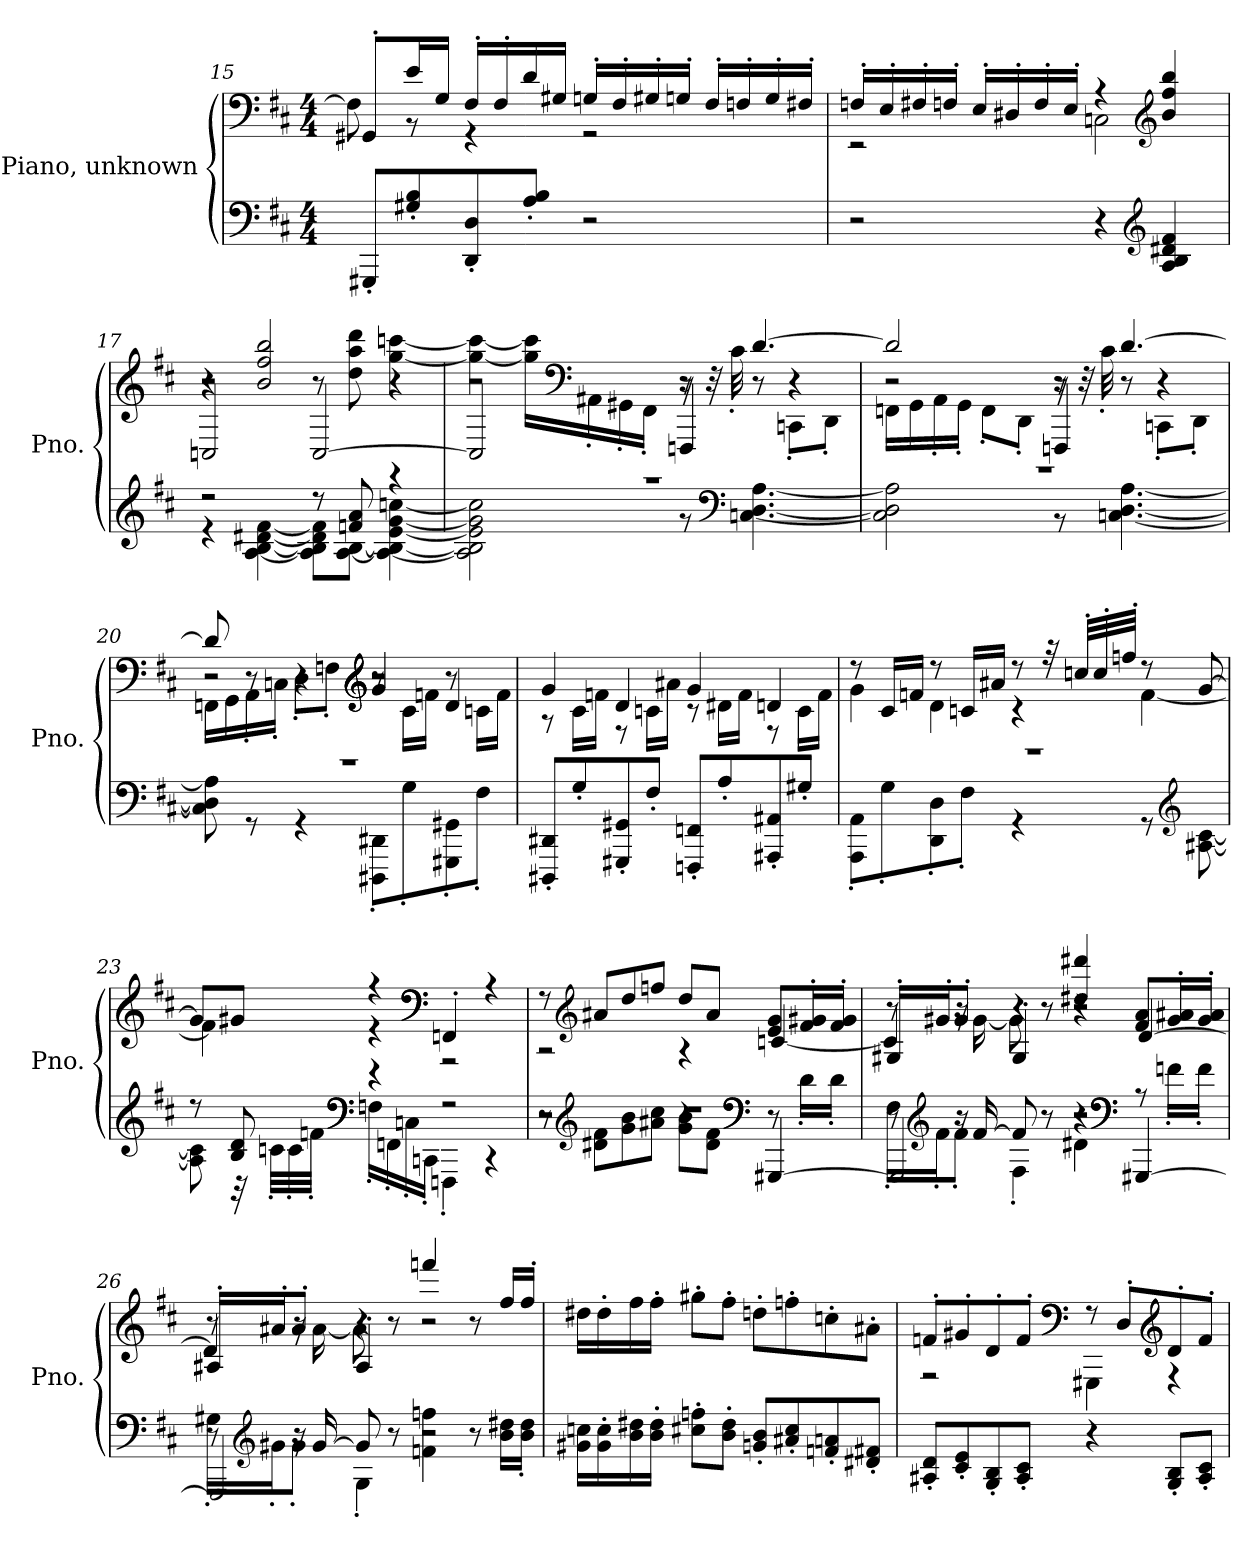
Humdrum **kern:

**kern	**kern
*part1	*part1
*staff2	*staff1
*I"Piano, unknown	*
*I'Pno.	*
*clefF4	*clefF4
*k[f#c#]	*k[f#c#]
*M4/4	*M4/4
=15	=15
*	*^
8GGG#X'/L	8GG#X'/L	8F#\]
8G#X/' 8B/'	16e/L	8r
.	16G/JJ	.
8DD/' 8D/'	16F#'/LL	4r
.	16F#'/	.
8A/' 8B/'J	16d/	.
.	16G#X/JJ	.
2r	16Gn'/LL	2r
.	16F#'/	.
.	16G#X'/	.
.	16Gn'/JJ	.
.	16F#'/LL	.
.	16Fn'/	.
.	16G'/	.
.	16F#X'/JJ	.
!!LO:LB:g=z	!!
=16	=16	=16
2r	16Fn'/LL	2r
.	16E'/	.
.	16F#X'/	.
.	16Fn'/JJ	.
.	16E'/LL	.
.	16D#X'/	.
.	16F'/	.
.	16E'/JJ	.
4r	4r	2Cn\
*clefG2	*clefG2	*
4A/ 4B/ 4d#X/ 4f#/	4b/ 4ff#/ 4bb/	.
=17	=17	=17
*^	*	*^
2r	4r	4r	2r	2Cn/
.	[4A\ [4B\ [4d#X\ [4f#\	2b/ 2ff#/ 2bb/	.	.
8r	8A\] 8B\] 8d#\] 8f#\]L	.	8r	[2C/
8fn/ 8a/	[8A\ [8B\J	.	8dd\ 8aa\ 8ddd\	.
4r	4A\_ 4B\_ [4e\ [4g\ [4ccn\	4r	[4gg\ [4cccn\	.
!!LO:LB:g=z	!!	!!
=18	=18	=18	=18	=18
1r	2A\] 2B\] 2e\] 2g\] 2cc\]	2r	4gg\_ 4ccc\_	2C/]
.	.	.	16gg\] 16ccc\]LL	.
*	*	*clefF4	*	*
.	.	.	16AA#X'\	.
.	.	.	16GG#X'\	.
.	.	.	16FF#'\JJ	.
.	8r	8r	16r	4FFFn/
.	.	.	32r	.
.	.	.	32c#'\	.
*clefF4	*	*	*	*
.	[4.Cn\ [4.D\ [4.A\	[4.d/	8r	.
.	.	.	8CCn'\L	4r
.	.	.	8DD'\J	.
=19	=19	=19	=19	=19
1r	2C\] 2D\] 2A\]	2d/]	16FFn\LL	2r
.	.	.	16GG\	.
.	.	.	16AA'\	.
.	.	.	16GG'\JJ	.
.	.	.	8FF'\L	.
.	.	.	8DD'\J	.
.	8r	8r	16r	4FFFn/
.	.	.	32r	.
.	.	.	32c#'\	.
.	[4.Cn\ [4.D\ [4.A\	[4.d/	8r	.
.	.	.	8CCn'\L	4r
.	.	.	8DD'\J	.
!!LO:LB:g=z	!!	!!
=20	=20	=20	=20	=20
1r	8C\] 8D\] 8A\]	8d/]	16FFn\LL	2r
.	.	.	16GG\	.
.	8r	8r	16AA'\	.
.	.	.	16Cn'\JJ	.
.	4r	4r	8D'\L	.
.	.	.	8Fn'\J	.
*	*	*clefG2	*	*
.	8DDD#X\' 8DD#X\'L	2r	8r	4g/
.	8G'\	.	16c#\LL	.
.	.	.	16fn\JJ	.
.	8GGG#X\' 8GG#X\'	.	8r	4d/
.	8F#'\J	.	16cn\LL	.
.	.	.	16f\JJ	.
*v	*v	*	*	*
*	*	*v	*v
=21	=21	=21
8DDD#X/' 8DD#X/'L	4g/	8r
8G'/	.	16c#\LL
.	.	16fn\JJ
8GGG#X/' 8GG#X/'	4d/	8r
8F#'/J	.	16cn\LL
.	.	16a#X\JJ
8FFFn/' 8FFn/'L	4g/	8r
8A'/	.	16d#X\LL
.	.	16f\JJ
8AAA#X/' 8AA#X/'	4dn/	8r
8G#X'/J	.	16c\LL
.	.	16f\JJ
!!LO:LB:g=z	!!
=22	=22	=22
*^	*	*
1r	8AAA\' 8AA\'L	8r	4g\
.	8G'\	16c#/LL	.
.	.	16fn/JJ	.
.	8DD\' 8D\'	8r	4d\
.	8F#'\J	16cn/LL	.
.	.	16a#X/JJ	.
.	4r	8r	4r
.	.	32r	.
.	.	32ccn'/LLL	.
.	.	32cc'/	.
.	.	32ffn'/JJJ	.
.	8r	8r	[4f\
*clefG2	*	*	*
.	[8A#X\ [8c#\	[8g/	.
=23	=23	=23	=23
8r	8A#\] 8c#\]	8g/L]	4f\]
8B/ 8d/	32r	8g#X/J	.
.	32cn'\LLL	.	.
.	32c'\	.	.
.	32fn'\JJJ	.	.
*clefF4	*	*	*
4r	16Fn'\LL	4r	4r
.	16FFn'\	.	.
.	16Cn'\	.	.
.	16CCn'\JJ	.	.
*	*	*clefF4	*
2r	4FFFn'\	4FFn'/	2r
.	4r	4r	.
!!LO:LB:g=z	!!
=24	=24	=24	=24
*	*^	*	*
1r	8r	2r	8r	2r
*clefG2	*	*	*clefG2	*
.	8d#X\ 8f#\L	.	8a#X/L	.
.	8g\ 8b\	.	8dd/	.
.	8a#X\ 8cc#\J	.	8ffn/J	.
.	8g\ 8b\L	4r	8dd/L	4r
.	8d#\ 8f#\J	.	8a#/J	.
*clefF4	*	*	*	*
.	8r	[4GGG#X/	8e/ 8g/L	[4cn/
.	16d#'\LL	.	16f#/' 16g#X/'L	.
.	16d#'\JJ	.	16f#/' 16g#/'JJ	.
=25	=25	=25	=25	=25
*	*	*	*	*^
8r	16F#'\LL	2GGG#/]	16G#X'/LL	8r	4c/]
*clefG2	*	*	*	*	*
.	16f#'\J	.	16g#X'/J	.	.
16r	8f#'\J	.	8g#'/J	16r	.
[16f#/	.	.	.	[16g#\	.
8f#/]	4F#'\	.	4G#'/	8g#\]	4r
8r	.	.	.	8r	.
2r	4d#X\	4r	4dd#X/ 4ddd#X/	2r	4r
*clefF4	*	*	*	*	*
.	8r	[4GGG#X/	8f#/ 8a/L	.	[4d/
.	16fn'\LL	.	16g#/' 16a#X/'L	.	.
.	16f'\JJ	.	16g#/' 16a#/'JJ	.	.
!!LO:PB:g=z	!!	!!
=26	=26	=26	=26	=26	=26
8r	16G#X'\LL	2GGG#/]	16A#X'/LL	8r	4d/]
*clefG2	*	*	*	*	*
.	16g#X'\J	.	16a#X'/J	.	.
16r	8g#'\J	.	8a#'/J	16r	.
[16g#/	.	.	.	[16a#\	.
8g#/]	4G#'\	.	4A#'/	8a#\]	4r
8r	.	.	.	8r	.
2r	4fn\ 4ffn\	2r	4fffn/	2r	2r
.	8r	.	8r	.	.
.	16b\ 16dd#X\LL	.	16ff#/LL	.	.
.	16b\' 16dd#\'JJ	.	16ff#'/JJ	.	.
*v	*v	*v	*	*	*
*	*v	*v	*v
=27	=27
16g#X\ 16ccn\LL	16dd#X\LL
16g#\' 16cc\'	16dd#'\
16b\ 16dd#X\	16ff#\
16b\' 16dd#\'JJ	16ff#'\JJ
8cc#X\' 8ffn\'L	8gg#X'\L
8b\' 8dd#\'J	8ff#'\J
8gn/' 8b/'L	8ddn'\L
8a#X/' 8cc#/'	8ffn'\
8fn/' 8an/'	8ccn'\
8d#X/' 8f#X/'J	8a#X'\J
!!LO:LB:g=z
=28	=28
*	*^
8A#X/' 8d/'L	8fn'/L	2r
8c#/' 8e/'	8g#X'/	.
8G/' 8B/'	8d'/	.
8A#/' 8c#/'J	8f'/J	.
*	*clefF4	*
4r	8r	4GGG#X\
.	8D'/L	.
*	*clefG2	*
8G/' 8B/'L	8d'/	4r
8A#/' 8c#/'J	8f'/J	.
*	*v	*v
=	=
*-	*-
